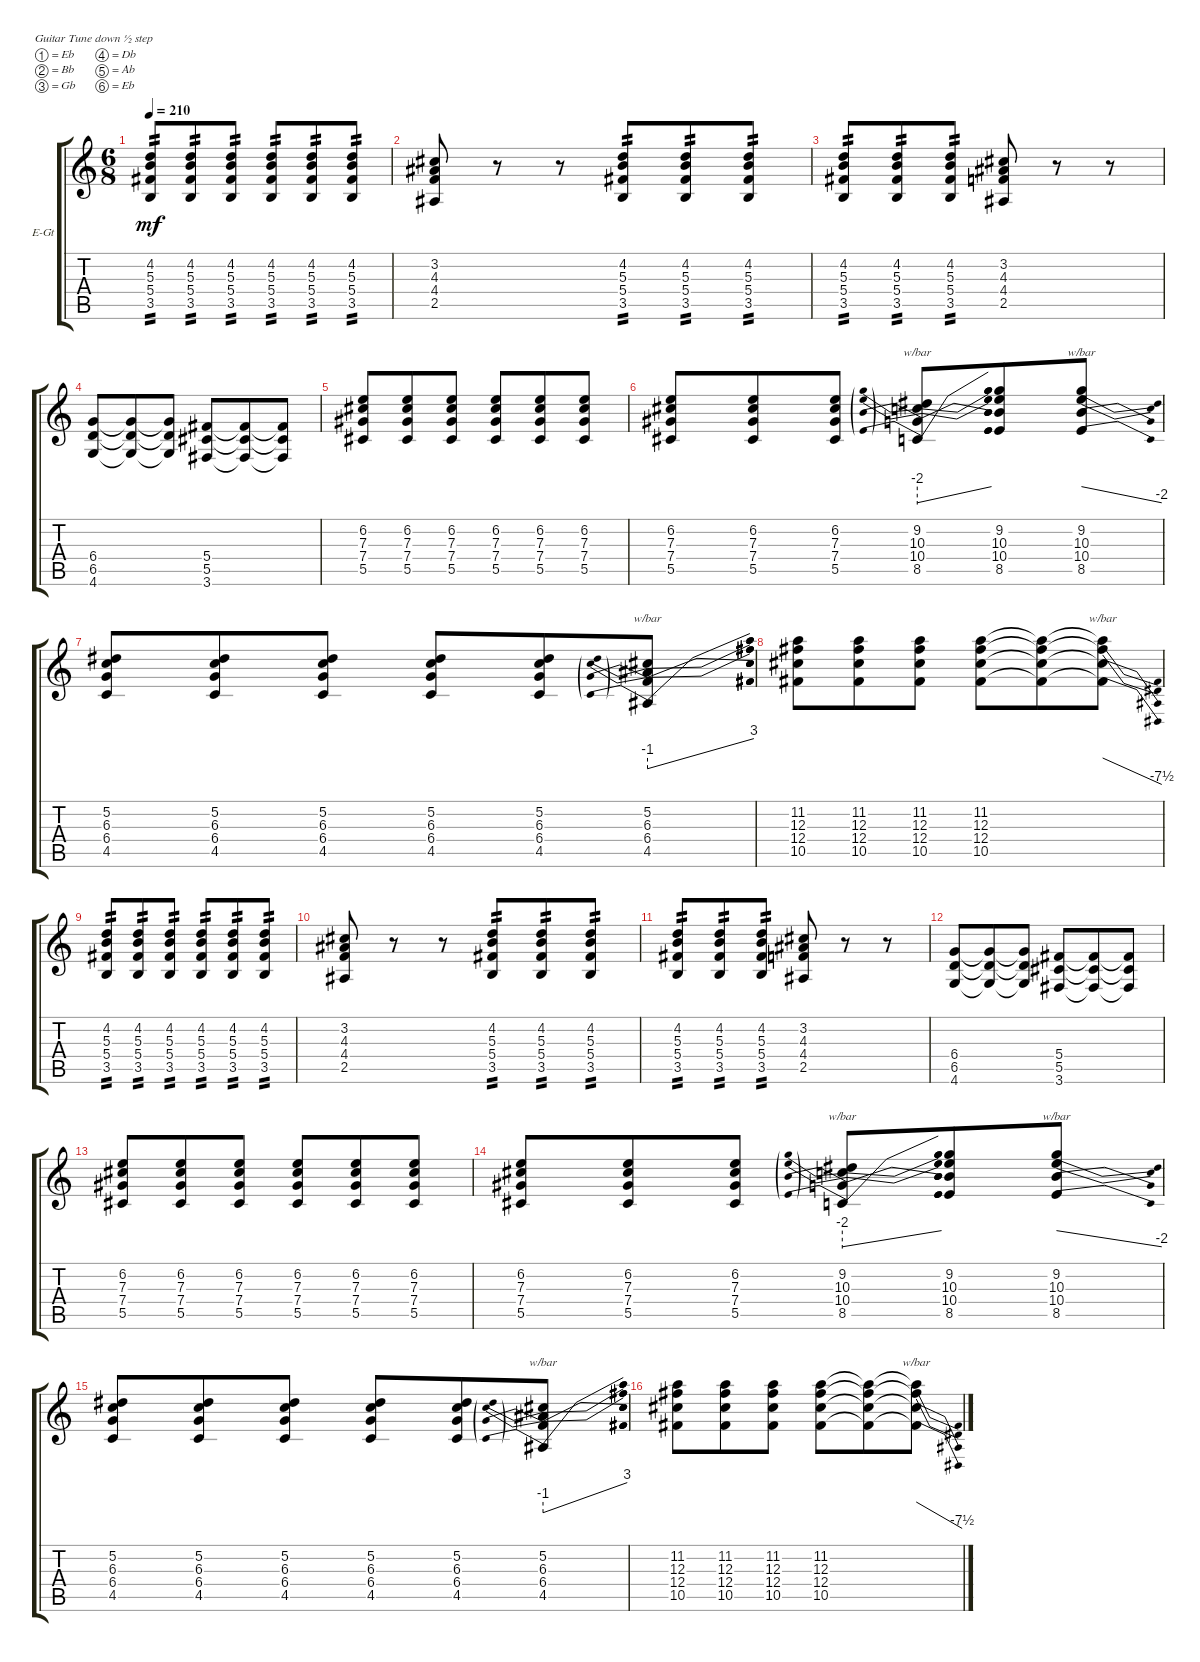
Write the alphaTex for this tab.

\bracketExtendMode groupsimilarinstruments
\firstSystemTrackNameOrientation horizontal
\otherSystemsTrackNameOrientation horizontal
\track ("right" "E-Gt") {instrument distortionguitar}
\staff {score tabs}
\tuning (Eb4 Bb3 Gb3 Db3 Ab2 Eb2)
\ts (6 8)
\tempo 210
\clef g2
\ks c
(3.5 5.4 5.3 4.2).8{tp 2 dy mf} (3.5 5.4 5.3 4.2).8{tp 2} (3.5 5.4 5.3 4.2).8{tp 2} (3.5 5.4 5.3 4.2).8{tp 2} (3.5 5.4 5.3 4.2).8{tp 2} (3.5 5.4 5.3 4.2).8{tp 2} |
(2.5 4.4 4.3 3.2).8 r.8 r.8 (3.5 5.4 5.3 4.2).8{tp 2} (3.5 5.4 5.3 4.2).8{tp 2} (3.5 5.4 5.3 4.2).8{tp 2} |
(3.5 5.4 5.3 4.2).8{tp 2} (3.5 5.4 5.3 4.2).8{tp 2} (3.5 5.4 5.3 4.2).8{tp 2} (2.5 4.4 4.3 3.2).8 r.8 r.8 |
(4.6 6.5 6.4).8 (4.6{t} 6.5{t} 6.4{t}).8 (4.6{t} 6.5{t} 6.4{t}).8 (3.6 5.4 5.5).8 (3.6{t} 5.4{t} 5.5{t}).8 (3.6{t} 5.4{t} 5.5{t}).8 |
(5.5 7.4 7.3 6.2).8 (5.5 7.4 7.3 6.2).8 (5.5 7.4 7.3 6.2).8 (5.5 7.4 7.3 6.2).8 (5.5 7.4 7.3 6.2).8 (5.5 7.4 7.3 6.2).8 |
(5.5 7.4 7.3 6.2).8 (5.5 7.4 7.3 6.2).8 (5.5 7.4 7.3 6.2).8 (8.5 10.4 10.3 9.2).8{tbe (predivedive default 0 -8 30 0)} (8.5 10.4 10.3 9.2).8 (8.5 10.4 10.3 9.2).8{tbe (dive default 24.599999999999998 0 60 -8)} |
(4.5 6.4 6.3 5.2).8 (4.5 6.4 6.3 5.2).8 (4.5 6.4 6.3 5.2).8 (4.5 6.4 6.3 5.2).8 (4.5 6.4 6.3 5.2).8 (4.5 6.4 6.3 5.2).8{tbe (predivedive default 0 -4 60 12)} |
(10.5 12.4 12.3 11.2).8 (10.5 12.4 12.3 11.2).8 (10.5 12.4 12.3 11.2).8 (10.5 12.4 12.3 11.2).8 (10.5{t} 12.4{t} 12.3{t} 11.2{t}).8 (10.5{t} 12.4{t} 12.3{t} 11.2{t}).8{tbe (dive default 0 0 55.199999999999996 -30)} |
(3.5 5.4 5.3 4.2).8{tp 2} (3.5 5.4 5.3 4.2).8{tp 2} (3.5 5.4 5.3 4.2).8{tp 2} (3.5 5.4 5.3 4.2).8{tp 2} (3.5 5.4 5.3 4.2).8{tp 2} (3.5 5.4 5.3 4.2).8{tp 2} |
(2.5 4.4 4.3 3.2).8 r.8 r.8 (3.5 5.4 5.3 4.2).8{tp 2} (3.5 5.4 5.3 4.2).8{tp 2} (3.5 5.4 5.3 4.2).8{tp 2} |
(3.5 5.4 5.3 4.2).8{tp 2} (3.5 5.4 5.3 4.2).8{tp 2} (3.5 5.4 5.3 4.2).8{tp 2} (2.5 4.4 4.3 3.2).8 r.8 r.8 |
(4.6 6.5 6.4).8 (4.6{t} 6.5{t} 6.4{t}).8 (4.6{t} 6.5{t} 6.4{t}).8 (3.6 5.4 5.5).8 (3.6{t} 5.4{t} 5.5{t}).8 (3.6{t} 5.4{t} 5.5{t}).8 |
(5.5 7.4 7.3 6.2).8 (5.5 7.4 7.3 6.2).8 (5.5 7.4 7.3 6.2).8 (5.5 7.4 7.3 6.2).8 (5.5 7.4 7.3 6.2).8 (5.5 7.4 7.3 6.2).8 |
(5.5 7.4 7.3 6.2).8 (5.5 7.4 7.3 6.2).8 (5.5 7.4 7.3 6.2).8 (8.5 10.4 10.3 9.2).8{tbe (predivedive default 0 -8 30 0)} (8.5 10.4 10.3 9.2).8 (8.5 10.4 10.3 9.2).8{tbe (dive default 24.599999999999998 0 60 -8)} |
(4.5 6.4 6.3 5.2).8 (4.5 6.4 6.3 5.2).8 (4.5 6.4 6.3 5.2).8 (4.5 6.4 6.3 5.2).8 (4.5 6.4 6.3 5.2).8 (4.5 6.4 6.3 5.2).8{tbe (predivedive default 0 -4 60 12)} |
(10.5 12.4 12.3 11.2).8 (10.5 12.4 12.3 11.2).8 (10.5 12.4 12.3 11.2).8 (10.5 12.4 12.3 11.2).8 (10.5{t} 12.4{t} 12.3{t} 11.2{t}).8 (10.5{t} 12.4{t} 12.3{t} 11.2{t}).8{tbe (dive default 0 0 55.199999999999996 -30)}
